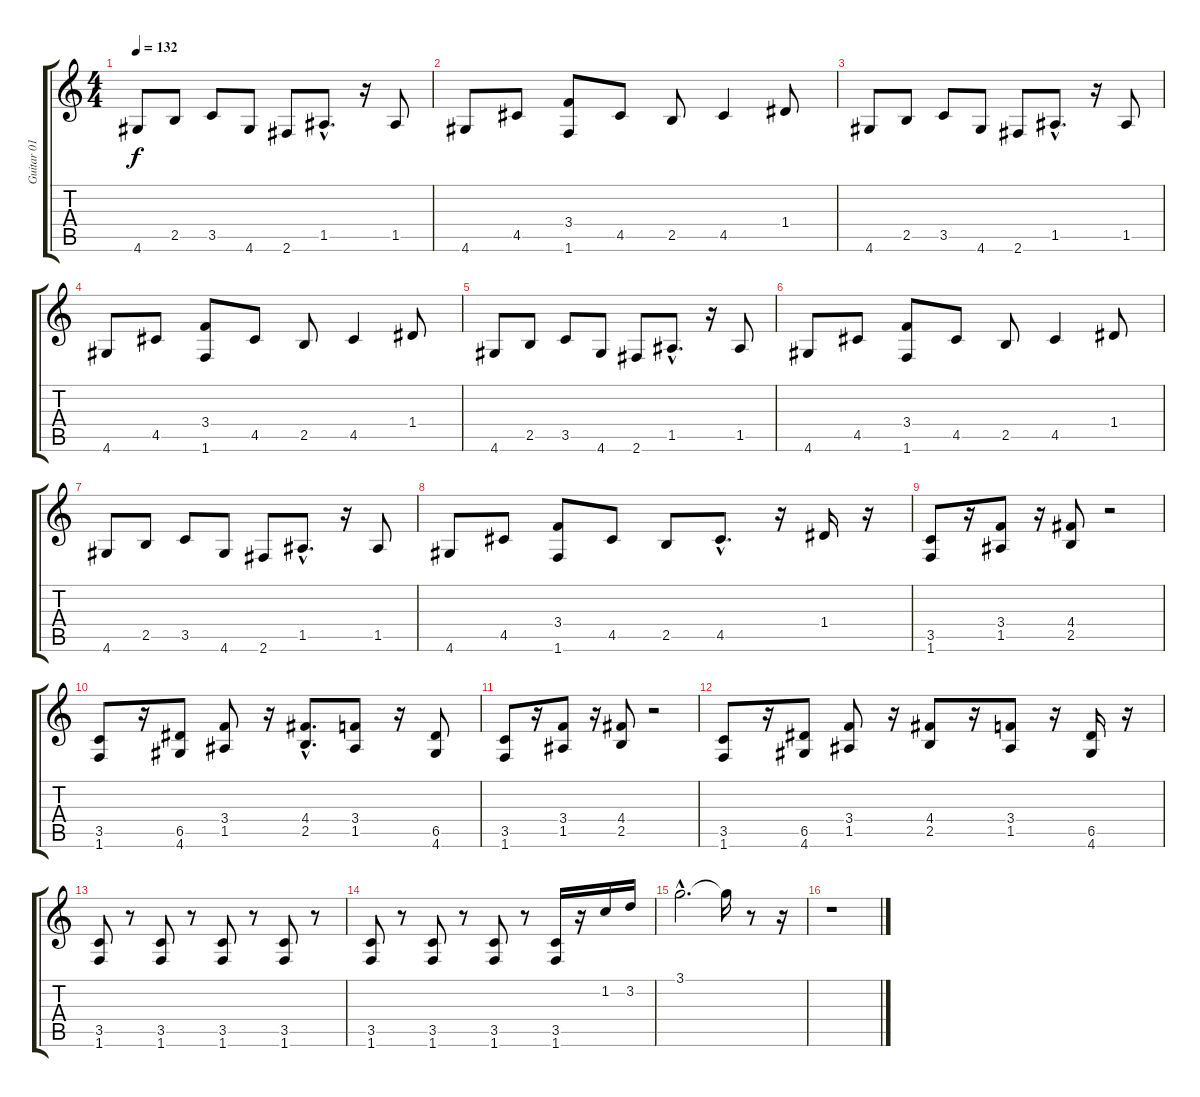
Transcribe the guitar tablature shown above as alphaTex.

\track ("Guitar 01" "Guitar 01") {instrument distortionguitar}
\staff {score tabs}
\tuning (E4 B3 G3 D3 A2 E2) {hide}
\ts (4 4)
\tempo 132
\clef g2
\ks c
4.6.8{dy f} 2.5.8 3.5.8 4.6.8 2.6.8 1.5{hac}.8{d} r.16 1.5.8 |
4.6.8 4.5.8 (3.4 1.6).8 4.5.8 2.5.8 4.5.4 1.4.8 |
4.6.8 2.5.8 3.5.8 4.6.8 2.6.8 1.5{hac}.8{d} r.16 1.5.8 |
4.6.8 4.5.8 (3.4 1.6).8 4.5.8 2.5.8 4.5.4 1.4.8 |
4.6.8 2.5.8 3.5.8 4.6.8 2.6.8 1.5{hac}.8{d} r.16 1.5.8 |
4.6.8 4.5.8 (3.4 1.6).8 4.5.8 2.5.8 4.5.4 1.4.8 |
4.6.8 2.5.8 3.5.8 4.6.8 2.6.8 1.5{hac}.8{d} r.16 1.5.8 |
4.6.8 4.5.8 (3.4 1.6).8 4.5.8 2.5.8 4.5{hac}.8{d} r.16 1.4.16 r.16 |
(3.5 1.6).8 r.16 (3.4 1.5).8 r.16 (4.4 2.5).8 r.2 |
(3.5 1.6).8 r.16 (6.5 4.6).8 (3.4 1.5).8 r.16 (4.4{hac} 2.5{hac}).8{d} (3.4 1.5).8 r.16 (6.5 4.6).8 |
(3.5 1.6).8 r.16 (3.4 1.5).8 r.16 (4.4 2.5).8 r.2 |
(3.5 1.6).8 r.16 (6.5 4.6).8 (3.4 1.5).8 r.16 (4.4 2.5).8 r.16 (3.4 1.5).8 r.16 (6.5 4.6).16 r.16 |
(3.5 1.6).8 r.8 (3.5 1.6).8 r.8 (3.5 1.6).8 r.8 (3.5 1.6).8 r.8 |
(3.5 1.6).8 r.8 (3.5 1.6).8 r.8 (3.5 1.6).8 r.8 (3.5 1.6).16 r.16 1.2.16 3.2.16 |
3.1{hac}.2{d} 3.1{t}.16 r.8 r.16 |
r.1
